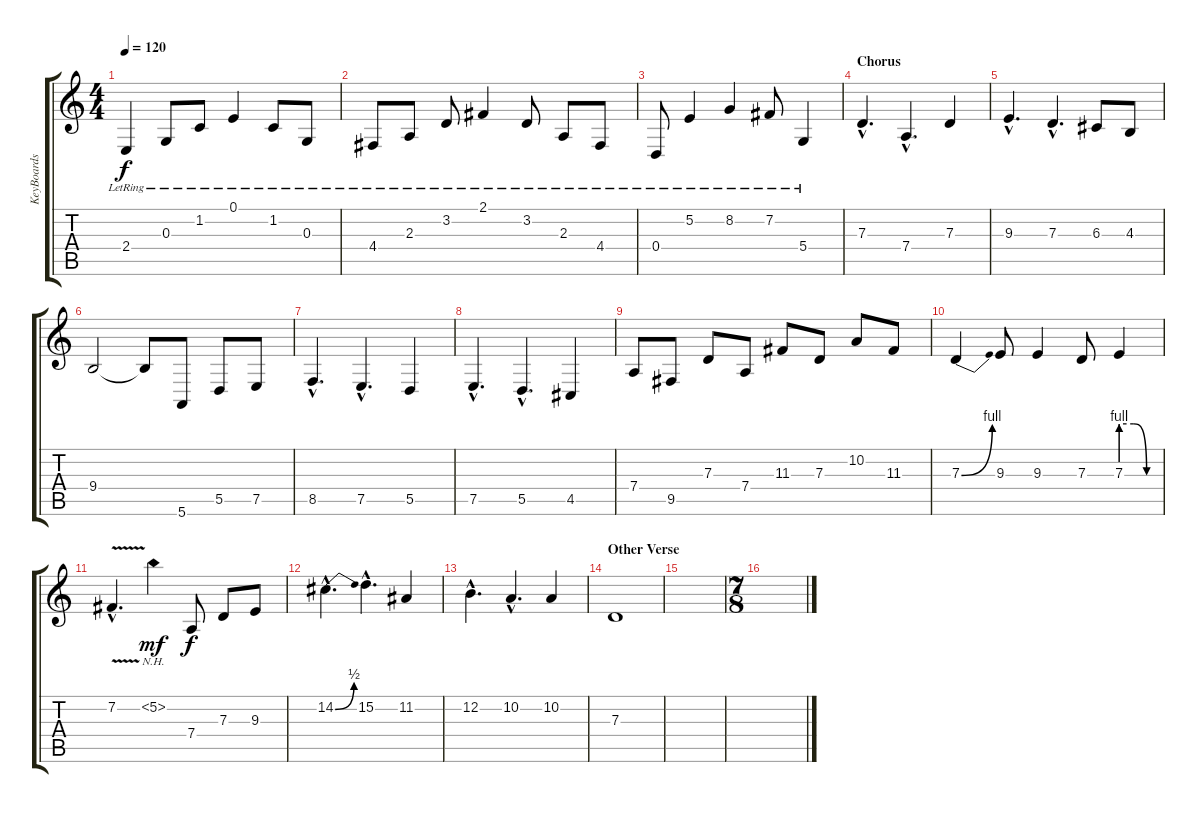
\track ("KeyBoards" "KeyBoards") {instrument stringensemble1}
\staff {score tabs}
\tuning (E4 B3 G3 D3 A2 E2) {hide}
\ts (4 4)
\tempo 120
\clef g2
\ks c
2.4{lr}.4{dy f} 0.3{lr}.8 1.2{lr}.8 0.1{lr}.4 1.2{lr}.8 0.3{lr}.8 |
4.4{lr}.8 2.3{lr}.8 3.2{lr}.8 2.1{lr}.4 3.2{lr}.8 2.3{lr}.8 4.4{lr}.8 |
0.4{lr}.8 5.2{lr}.4 8.2{lr}.4 7.2{lr}.8 5.4{lr}.4 |
\section ("" "Chorus")
7.3{hac}.4{d volume 11 instrument overdrivenguitar} 7.4{hac}.4{d} 7.3.4 |
9.3{hac}.4{d} 7.3{hac}.4{d} 6.3.8 4.3.8 |
9.4.2 9.4{t}.8 5.6.8 5.5.8 7.5.8 |
8.5{hac}.4{d} 7.5{hac}.4{d} 5.5.4 |
7.5{hac}.4{d} 5.5{hac}.4{d} 4.5.4 |
7.4.8 9.5.8 7.3.8 7.4.8 11.3.8 7.3.8 10.2.8 11.3.8 |
7.3{be (bend 0 0 60 4)}.4 9.3.8 9.3.4 7.3.8 7.3{be (custom 0 4 20 4 40 0 60 0)}.4 |
7.2{v hac}.4{d} 5.2{nh}.4{dy mf} 7.4.8{dy f} 7.3.8 9.3.8 |
14.2{be (bend 0 0 60 2) hac}.4{d} 15.2{hac}.4{d} 11.2.4 |
12.2{hac}.4{d} 10.2{hac}.4{d} 10.2.4 |
\section ("" "Other Verse")
7.3.1{volume 0} |
|
\ts (7 8)
